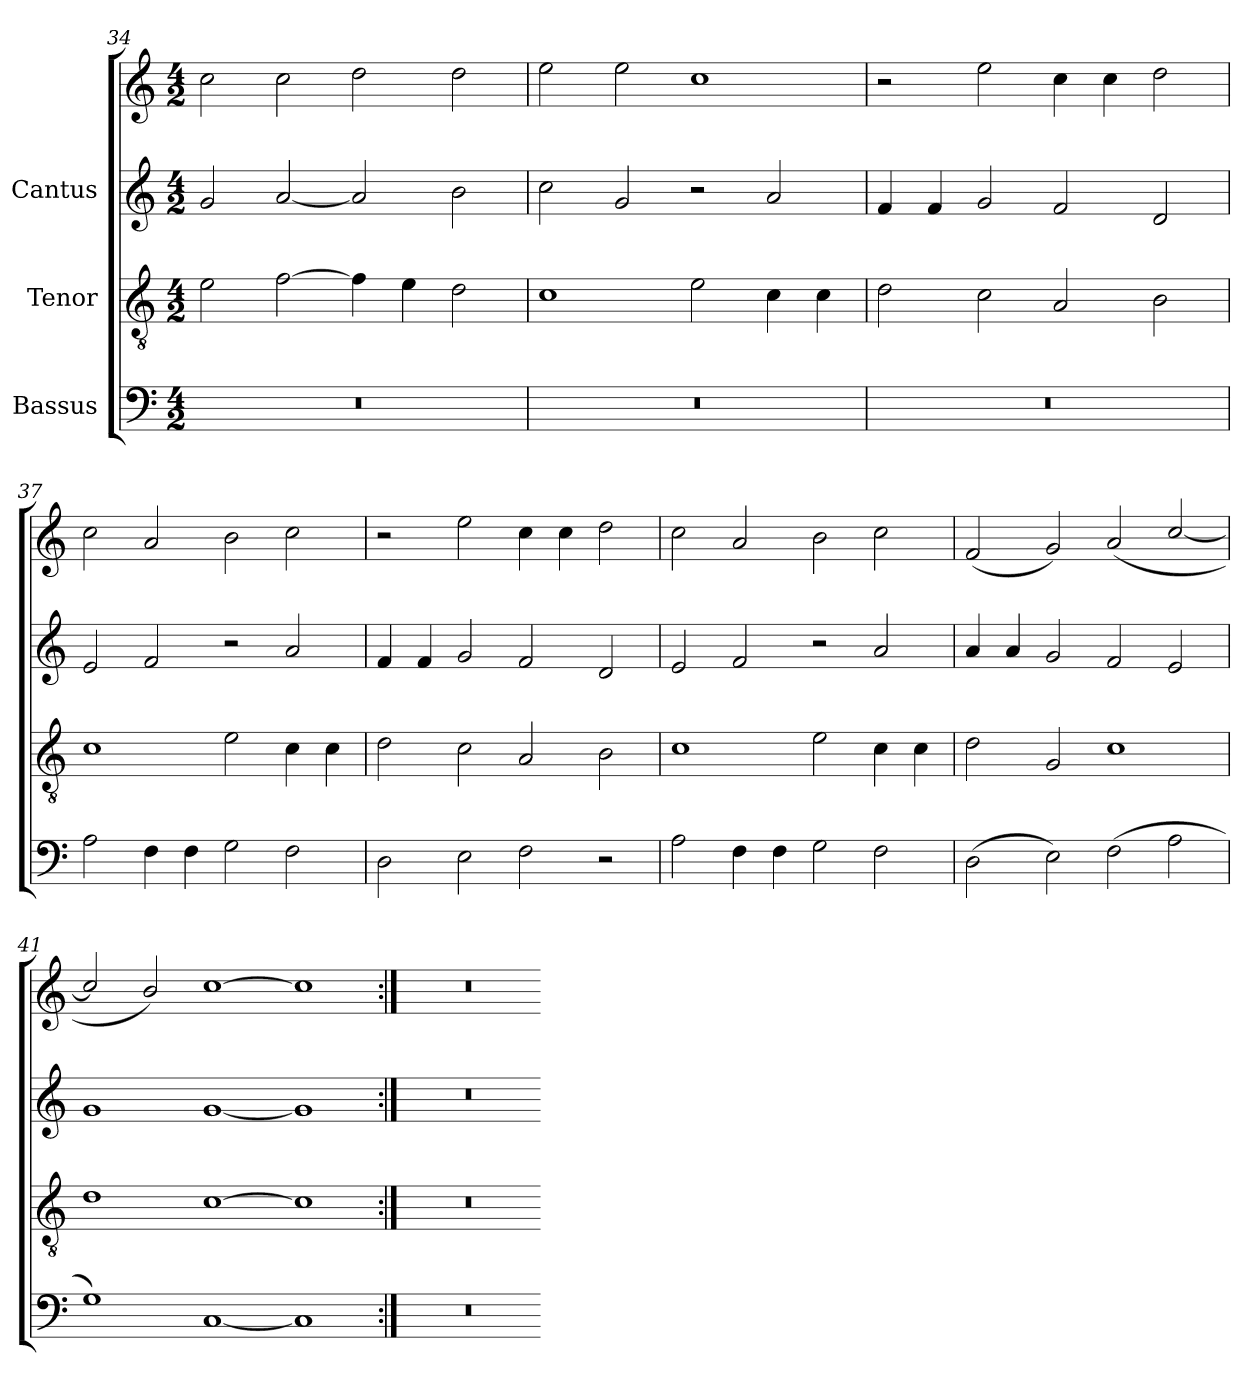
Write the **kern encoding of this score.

**kern	**kern	**kern	**kern
*part3	*part2	*part1	*part1
*staff4	*staff3	*staff2	*staff1
*I"Bassus	*I"Tenor	*I"Cantus	*
*clefF4	*clefGv2	*clefG2	*clefG2
*M4/2	*M4/2	*M4/2	*M4/2
=34	=34	=34	=34
0r	2e\	2g/	2cc\
.	[>2f\	[<2a/	2cc\
.	4f\]	2a/]	2dd\
.	4e\	.	.
.	2d\	2b\	2dd\
=35	=35	=35	=35
0r	1c	2cc\	2ee\
.	.	2g/	2ee\
.	2e\	2r	1cc
.	4c\	2a/	.
.	4c\	.	.
!!LO:PB:g=z
=36	=36	=36	=36
0r	2d\	4f/	2r
.	.	4f/	.
.	2c\	2g/	2ee\
.	2A/	2f/	4cc\
.	.	.	4cc\
.	2B\	2d/	2dd\
=37	=37	=37	=37
2A\	1c	2e/	2cc\
4F\	.	2f/	2a/
4F\	.	.	.
2G\	2e\	2r	2b\
2F\	4c\	2a/	2cc\
.	4c\	.	.
=38	=38	=38	=38
2D\	2d\	4f/	2r
.	.	4f/	.
2E\	2c\	2g/	2ee\
2F\	2A/	2f/	4cc\
.	.	.	4cc\
2r	2B\	2d/	2dd\
=39	=39	=39	=39
2A\	1c	2e/	2cc\
4F\	.	2f/	2a/
4F\	.	.	.
2G\	2e\	2r	2b\
2F\	4c\	2a/	2cc\
.	4c\	.	.
!!LO:LB:g=z
=40	=40	=40	=40
(>2D\	2d\	4a/	(<2f/
.	.	4a/	.
2E\)	2G/	2g/	2g/)
(>2F\	1c	2f/	(<2a/
2A\	.	2e/	[<2cc/
=41	=41	=41	=41
1G)	1d	1g	2cc/]
.	.	.	2b/)
[<1C	[>1c	[<1g	[<1cc
1C]	1c]	1g]	1cc]
=42:|!	=42:|!	=42:|!	=42:|!
0r	0r	0r	0r
=	=	==	==
*-	*-	*-	*-
